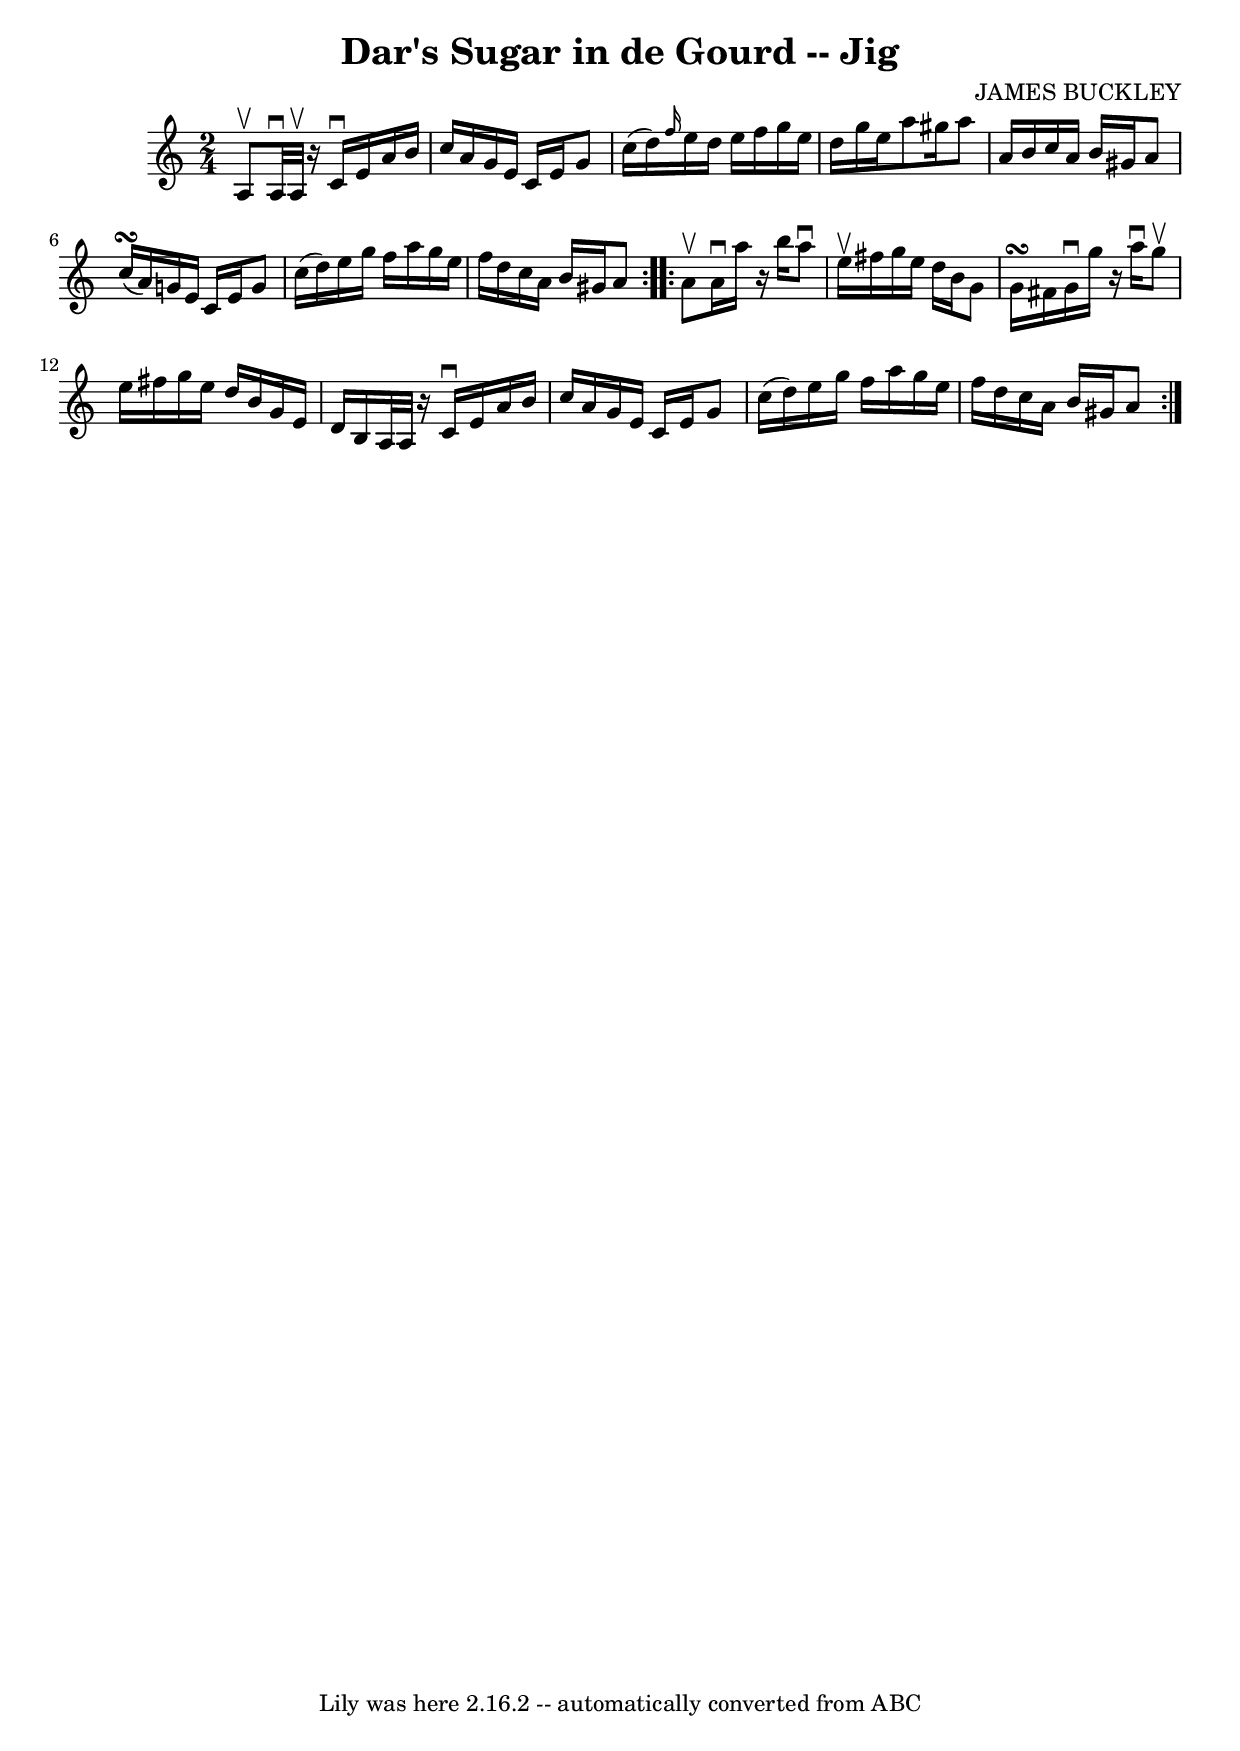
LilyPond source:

\version "2.16.2"
\include "Mammoth.ily"
\header {
  %% book = "Ryan's Mammoth Collection"
  composer = "JAMES BUCKLEY"
  crossRefNumber = "1"
  footnotes = "\\\\118 666"
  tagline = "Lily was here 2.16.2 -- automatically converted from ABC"
  title = "Dar's Sugar in de Gourd -- Jig"

}
voicedefault =  {



  \repeat volta 2 {

    \time 2/4 
    \key a \minor
 a8^\upbow |
    a32^\downbow a32^\upbow   
    r16 c'16^\downbow e'16 a'16 b'16 c''16 a'16    |
    g'16   
    e'16 c'16 e'16 g'8 c''16 (d''16)   |
    \grace {    
      f''16  
    } e''16 d''16 e''16 f''16 g''16 e''16 d''16 g''16 
    |
    e''16 a''8 gis''16 a''8 a'16 b'16    |
    
    c''16 a'16 b'16 gis'16 a'8 c''16 (\turn a'16)   |
    
    g'!16 e'16 c'16 e'16 g'8 c''16 (d''16)   |
    e''16 
    g''16 f''16 a''16 g''16 e''16 f''16 d''16    |
    
    c''16 a'16 b'16 gis'16 a'8  
  }     
  \repeat volta 2 {
    a'8^\upbow 
    |
    a'16^\downbow a''16    r16 b''16 a''8^\downbow e''16 
    ^\upbow fis''16    |
    g''16 e''16 d''16 b'16 g'8 g'16 
    \turn fis'16    |
    g'16^\downbow g''16    r16 a''16^\downbow   
    g''8^\upbow e''16 fis''16    |
    g''16 e''16 d''16 b'16   
    g'16 e'16 d'16 b16    |
    a32 a32    r16 c'16^\downbow 
    e'16 a'16 b'16 c''16 a'16    |
    g'16 e'16 c'16    
    e'16 g'8 c''16 (d''16)   |
    e''16 g''16 f''16    
    a''16 g''16 e''16 f''16 d''16    |
    c''16 a'16 b'16   
    gis'16 a'8    
  }   

}

\score{
  <<

    \context Staff="default"
    {
      \voicedefault 
      
    }

  >>
  \layout {
    
  }
  \midi {
  }

}
